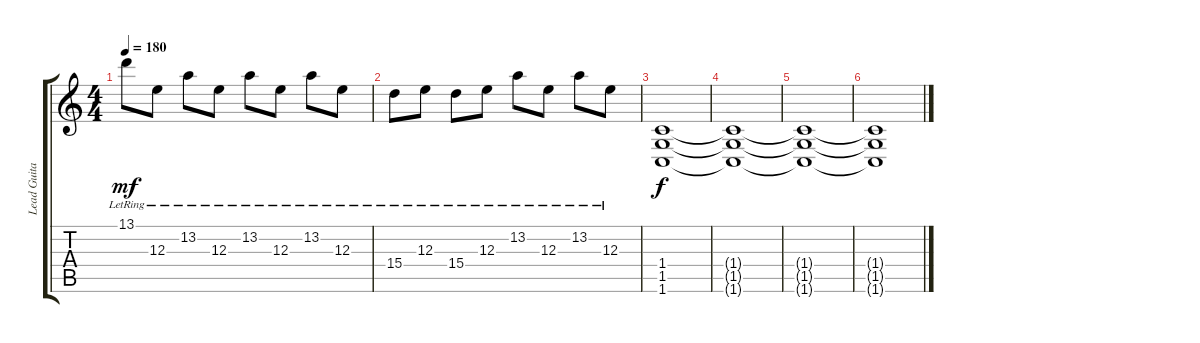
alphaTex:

\track ("Lead Guitar" "Lead Guita") {instrument distortionguitar}
\staff {score tabs}
\tuning (Db4 Ab3 E3 B2 Gb2 B1) {hide}
\ts (4 4)
\tempo 180
\clef g2
\ks c
13.1{lr}.8{dy mf} 12.3{lr}.8 13.2{lr}.8 12.3{lr}.8 13.2{lr}.8 12.3{lr}.8 13.2{lr}.8 12.3{lr}.8 |
15.4{lr}.8 12.3{lr}.8 15.4{lr}.8 12.3{lr}.8 13.2{lr}.8 12.3{lr}.8 13.2{lr}.8 12.3{lr}.8 |
(1.4 1.5 1.6).1{dy f} |
(1.4{t} 1.5{t} 1.6{t}).1 |
(1.4{t} 1.5{t} 1.6{t}).1 |
(1.4{t} 1.5{t} 1.6{t}).1
